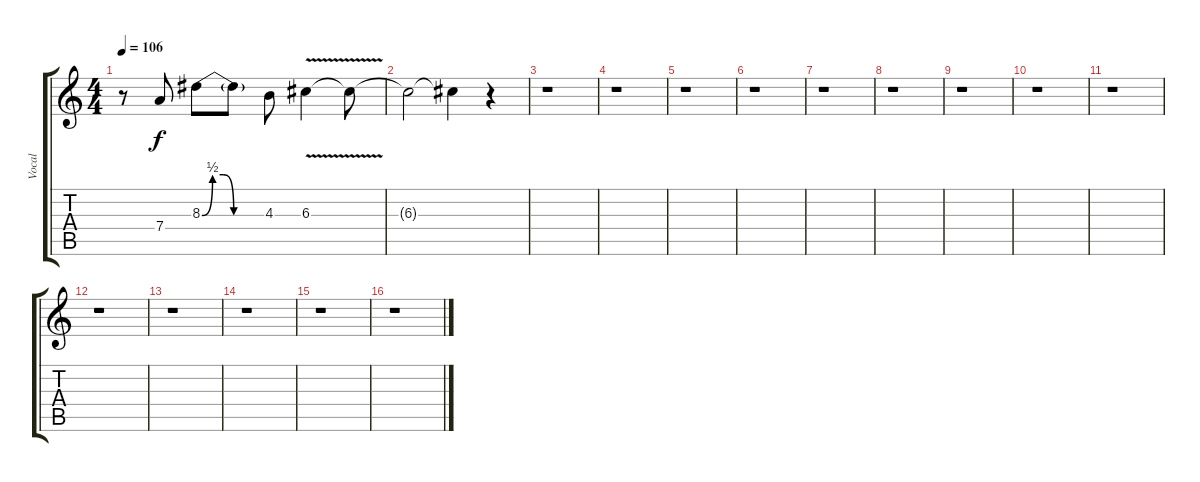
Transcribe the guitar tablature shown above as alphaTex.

\track ("Vocal" "Vocal") {instrument acousticguitarsteel}
\staff {score tabs}
\tuning (E4 B3 G3 D3 A2 E2) {hide}
\ts (4 4)
\tempo 106
\clef g2
\ks c
r.8{dy f} 7.4.8 8.3{be (custom 0 0 10 2 20 2 30 0 60 0)}.8 8.3{t}.8 4.3.8 6.3{v}.4 6.3{t}.8 |
6.3{t}.2 6.3{t}.4 r.4 |
r.1 |
r.1 |
r.1 |
r.1 |
r.1 |
r.1 |
r.1 |
r.1 |
r.1 |
r.1 |
r.1 |
r.1 |
r.1 |
r.1
